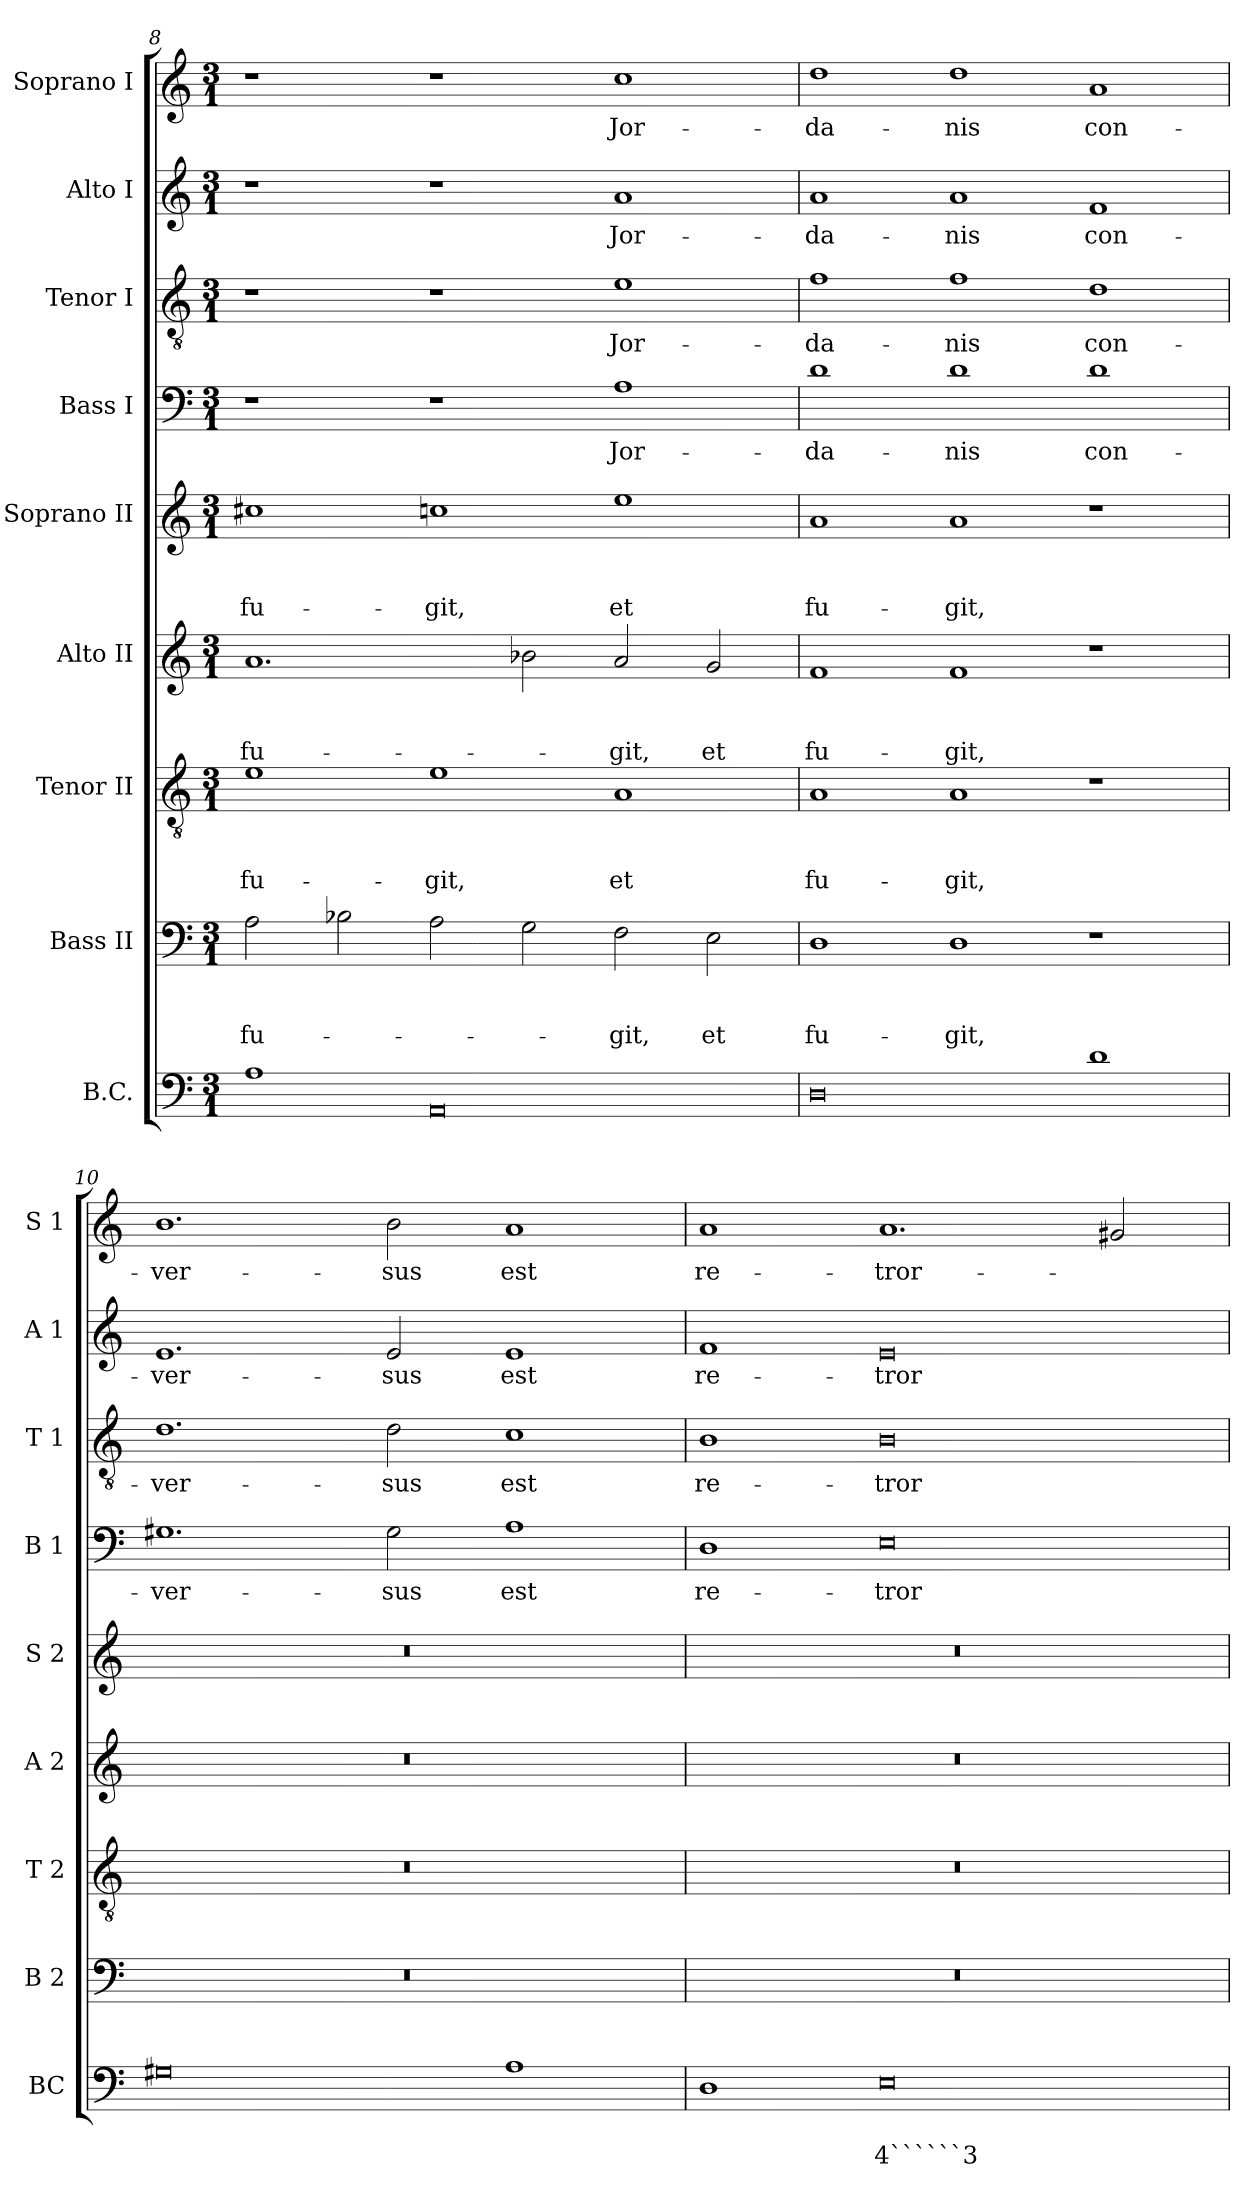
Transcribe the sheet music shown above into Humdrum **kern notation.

**kern	**text	**text	**kern	**text	**text	**text	**kern	**text	**text	**text	**kern	**text	**text	**text	**kern	**text	**text	**text	**kern	**text	**kern	**text	**kern	**text	**kern	**text
*part9	*part9	*part9	*part8	*part8	*part8	*part8	*part7	*part7	*part7	*part7	*part6	*part6	*part6	*part6	*part5	*part5	*part5	*part5	*part4	*part4	*part3	*part3	*part2	*part2	*part1	*part1
*staff9	*staff9	*staff9	*staff8	*staff8	*staff8	*staff8	*staff7	*staff7	*staff7	*staff7	*staff6	*staff6	*staff6	*staff6	*staff5	*staff5	*staff5	*staff5	*staff4	*staff4	*staff3	*staff3	*staff2	*staff2	*staff1	*staff1
*I"B.C.	*	*	*I"Bass II	*	*	*	*I"Tenor II	*	*	*	*I"Alto II	*	*	*	*I"Soprano II	*	*	*	*I"Bass I	*	*I"Tenor I	*	*I"Alto I	*	*I"Soprano I	*
*I'BC	*	*	*I'B 2	*	*	*	*I'T 2	*	*	*	*I'A 2	*	*	*	*I'S 2	*	*	*	*I'B 1	*	*I'T 1	*	*I'A 1	*	*I'S 1	*
!!LO:PB:g=z
*clefF4	*	*	*clefF4	*	*	*	*clefGv2	*	*	*	*clefG2	*	*	*	*clefG2	*	*	*	*clefF4	*	*clefGv2	*	*clefG2	*	*clefG2	*
*k[]	*	*	*k[]	*	*	*	*k[]	*	*	*	*k[]	*	*	*	*k[]	*	*	*	*k[]	*	*k[]	*	*k[]	*	*k[]	*
*C:	*	*	*C:	*	*	*	*C:	*	*	*	*C:	*	*	*	*C:	*	*	*	*C:	*	*C:	*	*C:	*	*C:	*
*M3/1	*	*	*M3/1	*	*	*	*M3/1	*	*	*	*M3/1	*	*	*	*M3/1	*	*	*	*M3/1	*	*M3/1	*	*M3/1	*	*M3/1	*
=8	=8	=8	=8	=8	=8	=8	=8	=8	=8	=8	=8	=8	=8	=8	=8	=8	=8	=8	=8	=8	=8	=8	=8	=8	=8	=8
!	!	!	!	!	!	!LO:LY:b	!	!	!	!LO:LY:b	!	!	!	!LO:LY:b	!	!	!	!LO:LY:b	!	!	!	!	!	!	!	!
1A	.	.	2A\	.	.	fu-	1e	.	.	fu-	1.a	.	.	fu-	1cc#X	.	.	fu-	1r	.	1r	.	1r	.	1r	.
.	.	.	2B-X\	.	.	.	.	.	.	.	.	.	.	.	.	.	.	.	.	.	.	.	.	.	.	.
!	!	!	!	!	!	!	!	!	!	!LO:LY:b	!	!	!	!	!	!	!	!LO:LY:b	!	!	!	!	!	!	!	!
0AA	.	.	2A\	.	.	.	1e	.	.	-git,	.	.	.	.	1ccn	.	.	-git,	1r	.	1r	.	1r	.	1r	.
.	.	.	2G\	.	.	.	.	.	.	.	2b-X\	.	.	.	.	.	.	.	.	.	.	.	.	.	.	.
!	!	!	!	!	!	!LO:LY:b	!	!	!	!LO:LY:b	!	!	!	!LO:LY:b	!	!	!	!LO:LY:b	!	!LO:LY:b	!	!LO:LY:b	!	!LO:LY:b	!	!LO:LY:b
.	.	.	2F\	.	.	-git,	1A	.	.	et	2a/	.	.	-git,	1ee	.	.	et	1A	Jor-	1e	Jor-	1a	Jor-	1cc	Jor-
!	!	!	!	!	!	!LO:LY:b	!	!	!	!	!	!	!	!LO:LY:b	!	!	!	!	!	!	!	!	!	!	!	!
.	.	.	2E\	.	.	et	.	.	.	.	2g/	.	.	et	.	.	.	.	.	.	.	.	.	.	.	.
=9	=9	=9	=9	=9	=9	=9	=9	=9	=9	=9	=9	=9	=9	=9	=9	=9	=9	=9	=9	=9	=9	=9	=9	=9	=9	=9
!	!	!	!	!	!	!LO:LY:b	!	!	!	!LO:LY:b	!	!	!	!LO:LY:b	!	!	!	!LO:LY:b	!	!LO:LY:b	!	!LO:LY:b	!	!LO:LY:b	!	!LO:LY:b
0D	.	.	1D	.	.	fu-	1A	.	.	fu-	1f	.	.	fu-	1a	.	.	fu-	1d	-da-	1f	-da-	1a	-da-	1dd	-da-
!	!	!	!	!	!	!LO:LY:b	!	!	!	!LO:LY:b	!	!	!	!LO:LY:b	!	!	!	!LO:LY:b	!	!LO:LY:b	!	!LO:LY:b	!	!LO:LY:b	!	!LO:LY:b
.	.	.	1D	.	.	-git,	1A	.	.	-git,	1f	.	.	-git,	1a	.	.	-git,	1d	-nis	1f	-nis	1a	-nis	1dd	-nis
!	!	!	!	!	!	!	!	!	!	!	!	!	!	!	!	!	!	!	!	!LO:LY:b	!	!LO:LY:b	!	!LO:LY:b	!	!LO:LY:b
1d	.	.	1r	.	.	.	1r	.	.	.	1r	.	.	.	1r	.	.	.	1d	con-	1d	con-	1f	con-	1a	con-
=10	=10	=10	=10	=10	=10	=10	=10	=10	=10	=10	=10	=10	=10	=10	=10	=10	=10	=10	=10	=10	=10	=10	=10	=10	=10	=10
!	!	!	!	!	!	!	!	!	!	!	!	!	!	!	!	!	!	!	!	!LO:LY:b	!	!LO:LY:b	!	!LO:LY:b	!	!LO:LY:b
0G#X	.	.	0.r	.	.	.	0.r	.	.	.	0.r	.	.	.	0.r	.	.	.	1.G#X	-ver-	1.d	-ver-	1.e	-ver-	1.b	-ver-
!	!	!	!	!	!	!	!	!	!	!	!	!	!	!	!	!	!	!	!	!LO:LY:b	!	!LO:LY:b	!	!LO:LY:b	!	!LO:LY:b
.	.	.	.	.	.	.	.	.	.	.	.	.	.	.	.	.	.	.	2G#\	-sus	2d\	-sus	2e/	-sus	2b\	-sus
!	!	!	!	!	!	!	!	!	!	!	!	!	!	!	!	!	!	!	!	!LO:LY:b	!	!LO:LY:b	!	!LO:LY:b	!	!LO:LY:b
1A	.	.	.	.	.	.	.	.	.	.	.	.	.	.	.	.	.	.	1A	est	1c	est	1e	est	1a	est
=11	=11	=11	=11	=11	=11	=11	=11	=11	=11	=11	=11	=11	=11	=11	=11	=11	=11	=11	=11	=11	=11	=11	=11	=11	=11	=11
!	!	!	!	!	!	!	!	!	!	!	!	!	!	!	!	!	!	!	!	!LO:LY:b	!	!LO:LY:b	!	!LO:LY:b	!	!LO:LY:b
1D	.	.	0.r	.	.	.	0.r	.	.	.	0.r	.	.	.	0.r	.	.	.	1D	re-	1B	re-	1f	re-	1a	re-
!	!	!LO:LY:b	!	!	!	!	!	!	!	!	!	!	!	!	!	!	!	!	!	!LO:LY:b	!	!LO:LY:b	!	!LO:LY:b	!	!LO:LY:b
0E	.	4``````3	.	.	.	.	.	.	.	.	.	.	.	.	.	.	.	.	0E	-tror-	0B	-tror-	0e	-tror-	1.a	-tror-
.	.	.	.	.	.	.	.	.	.	.	.	.	.	.	.	.	.	.	.	.	.	.	.	.	2g#X/	.
=	=	=	=	=	=	=	=	=	=	=	=	=	=	=	=	=	=	=	=	=	=	=	=	=	=	=
*-	*-	*-	*-	*-	*-	*-	*-	*-	*-	*-	*-	*-	*-	*-	*-	*-	*-	*-	*-	*-	*-	*-	*-	*-	*-	*-
